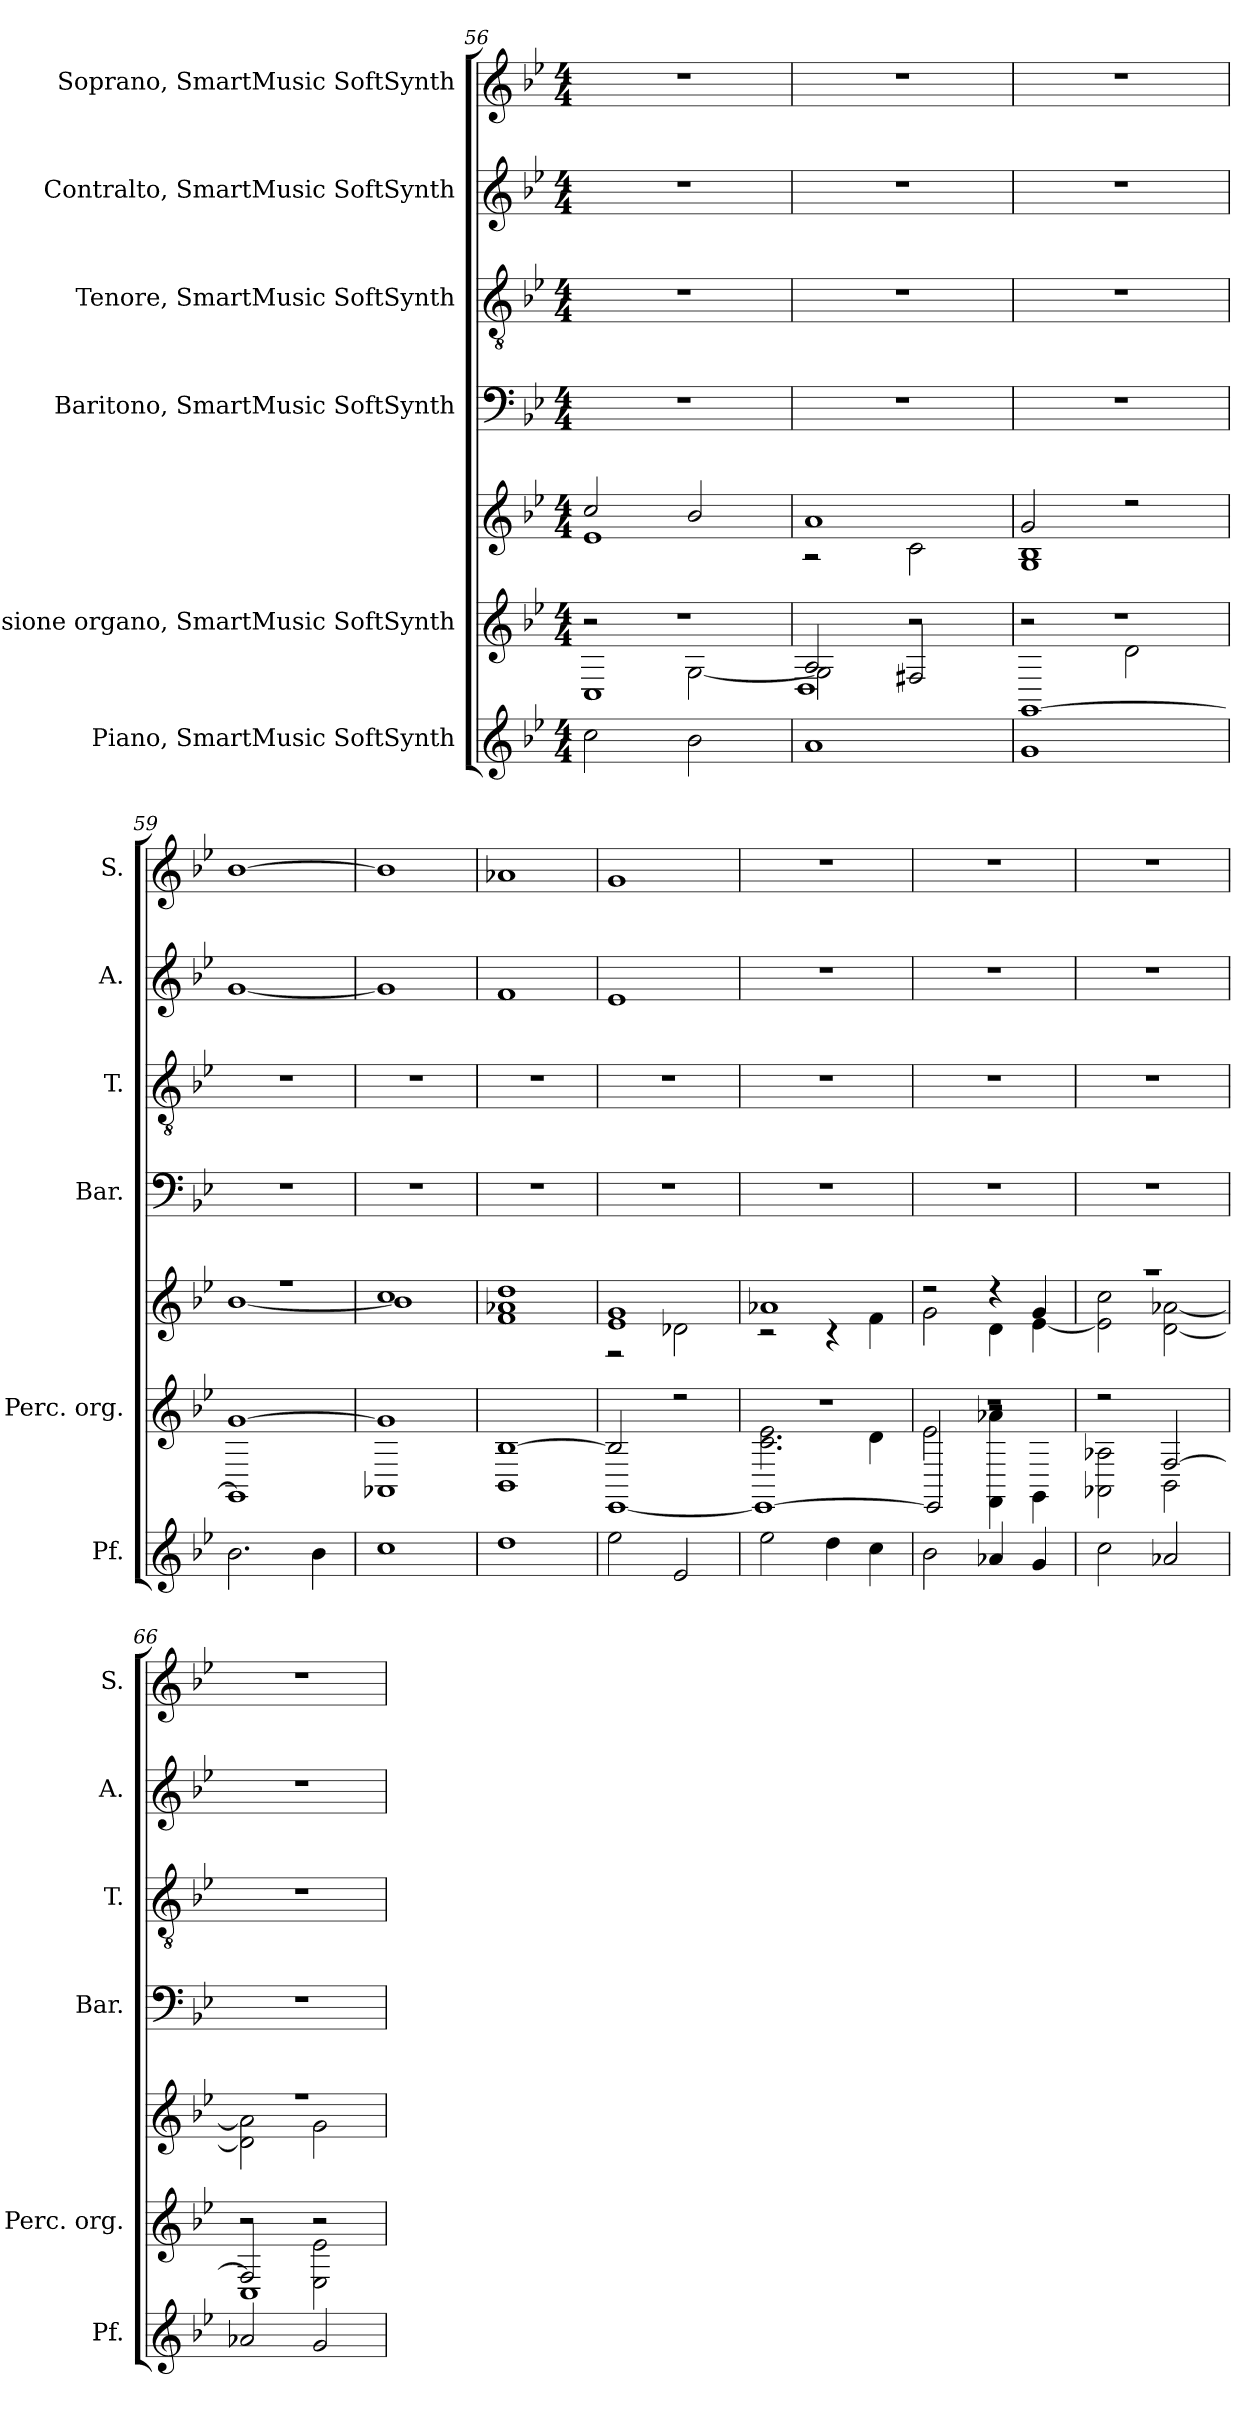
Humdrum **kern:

**kern	**kern	**kern	**kern	**kern	**kern	**kern
*part6	*part5	*part5	*part4	*part3	*part2	*part1
*staff7	*staff6	*staff5	*staff4	*staff3	*staff2	*staff1
*I"Piano, SmartMusic SoftSynth	*I"Percussione organo, SmartMusic SoftSynth	*	*I"Baritono, SmartMusic SoftSynth	*I"Tenore, SmartMusic SoftSynth	*I"Contralto, SmartMusic SoftSynth	*I"Soprano, SmartMusic SoftSynth
*I'Pf.	*I'Perc. org.	*	*I'Bar.	*I'T.	*I'A.	*I'S.
*clefG2	*clefG2	*clefG2	*clefF4	*clefGv2	*clefG2	*clefG2
*k[b-e-]	*k[b-e-]	*k[b-e-]	*k[b-e-]	*k[b-e-]	*k[b-e-]	*k[b-e-]
*M4/4	*M4/4	*M4/4	*M4/4	*M4/4	*M4/4	*M4/4
=56	=56	=56	=56	=56	=56	=56
*	*^	*^	*	*	*	*
*	*	*^	*	*	*	*	*	*
2cc\	1r	2r	1C	2cc/	1e-	1r	1r	1r	1r
2b-\	.	[2G\	.	2b-/	.	.	.	.	.
!!LO:PB:g=z
=57	=57	=57	=57	=57	=57	=57	=57	=57	=57
1a	2A/	2G\]	1D	1a	2r	1r	1r	1r	1r
.	2F#X/	2r	.	.	2c\	.	.	.	.
=58	=58	=58	=58	=58	=58	=58	=58	=58	=58
1g	1r	2r	[1GG	2g/	1G 1B-	1r	1r	1r	1r
.	.	2d\	.	2r	.	.	.	.	.
*	*	*v	*v	*	*	*	*	*	*
=59	=59	=59	=59	=59	=59	=59	=59	=59
2.b-\	[1g	1GG]	1r	[1b-	1r	1r	[1g	[1b-
4b-\	.	.	.	.	.	.	.	.
=60	=60	=60	=60	=60	=60	=60	=60	=60
1cc	1g]	1AA-X	1cc	1b-]	1r	1r	1g]	1b-]
*	*	*	*v	*v	*	*	*	*
=61	=61	=61	=61	=61	=61	=61	=61
1dd	[1B-	1BB-	1f 1a-X 1dd	1r	1r	1f	1a-X
=62	=62	=62	=62	=62	=62	=62	=62
*	*	*	*^	*	*	*	*
2ee-\	2B-/]	[1EE-	1e- 1g	2r	1r	1r	1e-	1g
2e-/	2r	.	.	2d-X\	.	.	.	.
=63	=63	=63	=63	=63	=63	=63	=63	=63
*	*	*^	*	*	*	*	*	*
2ee-\	1r	2.c\ 2.e-\	1EE-_	1a-X	2r	1r	1r	1r	1r
4dd\	.	.	.	.	4r	.	.	.	.
4cc\	.	4d\	.	.	4f\	.	.	.	.
=64	=64	=64	=64	=64	=64	=64	=64	=64	=64
2b-\	1r	2e-\	2EE-/]	2r	2g\	1r	1r	1r	1r
4a-X/	.	4FF\ 4a-X\	2r	4r	4d\	.	.	.	.
4g/	.	4GG\	.	4g/	[4e-\	.	.	.	.
*	*	*v	*v	*	*	*	*	*	*
=65	=65	=65	=65	=65	=65	=65	=65	=65
2cc\	2r	2AA-X\ 2A-X\	1r	2e-\] 2cc\	1r	1r	1r	1r
2a-X/	[2F/	2BB-\	.	[2d\ [2a-X\	.	.	.	.
!!LO:PB:g=z
=66	=66	=66	=66	=66	=66	=66	=66	=66
*	*	*^	*	*	*	*	*	*
2a-X/	2F/]	2r	1C	1r	2d\] 2a-\]	1r	1r	1r	1r
2g/	2r	2E-\ 2e-\	.	.	2g\	.	.	.	.
*	*v	*v	*v	*	*	*	*	*	*
*	*	*v	*v	*	*	*	*
=	=	=	=	=	=	=
*-	*-	*-	*-	*-	*-	*-
